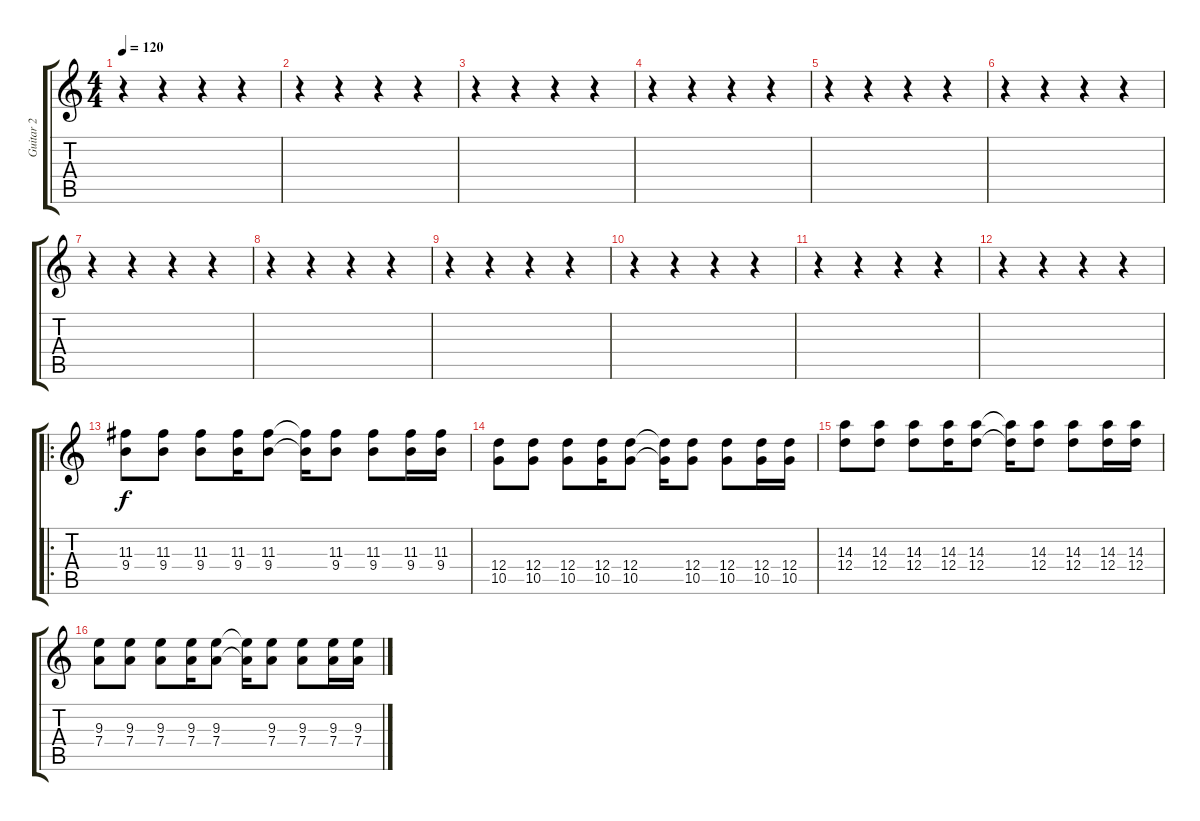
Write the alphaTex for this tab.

\track ("Guitar 2" "Guitar 2") {instrument distortionguitar}
\staff {score tabs}
\tuning (E4 B3 G3 D3 A2 E2) {hide}
\ts (4 4)
\tempo 120
\clef g2
\ks c
r.4{dy f} r.4 r.4 r.4 |
r.4 r.4 r.4 r.4 |
r.4 r.4 r.4 r.4 |
r.4 r.4 r.4 r.4 |
r.4 r.4 r.4 r.4 |
r.4 r.4 r.4 r.4 |
r.4 r.4 r.4 r.4 |
r.4 r.4 r.4 r.4 |
r.4 r.4 r.4 r.4 |
r.4 r.4 r.4 r.4 |
r.4 r.4 r.4 r.4 |
r.4 r.4 r.4 r.4 |
\ro
(11.3 9.4).8 (11.3 9.4).8 (11.3 9.4).8 (11.3 9.4).16 (11.3 9.4).8 (11.3{t} 9.4{t}).16 (11.3 9.4).8 (11.3 9.4).8 (11.3 9.4).16 (11.3 9.4).16 |
(12.4 10.5).8 (12.4 10.5).8 (12.4 10.5).8 (12.4 10.5).16 (12.4 10.5).8 (12.4{t} 10.5{t}).16 (12.4 10.5).8 (12.4 10.5).8 (12.4 10.5).16 (12.4 10.5).16 |
(14.3 12.4).8 (14.3 12.4).8 (14.3 12.4).8 (14.3 12.4).16 (14.3 12.4).8 (14.3{t} 12.4{t}).16 (14.3 12.4).8 (14.3 12.4).8 (14.3 12.4).16 (14.3 12.4).16 |
(9.3 7.4).8 (9.3 7.4).8 (9.3 7.4).8 (9.3 7.4).16 (9.3 7.4).8 (9.3{t} 7.4{t}).16 (9.3 7.4).8 (9.3 7.4).8 (9.3 7.4).16 (9.3 7.4).16
